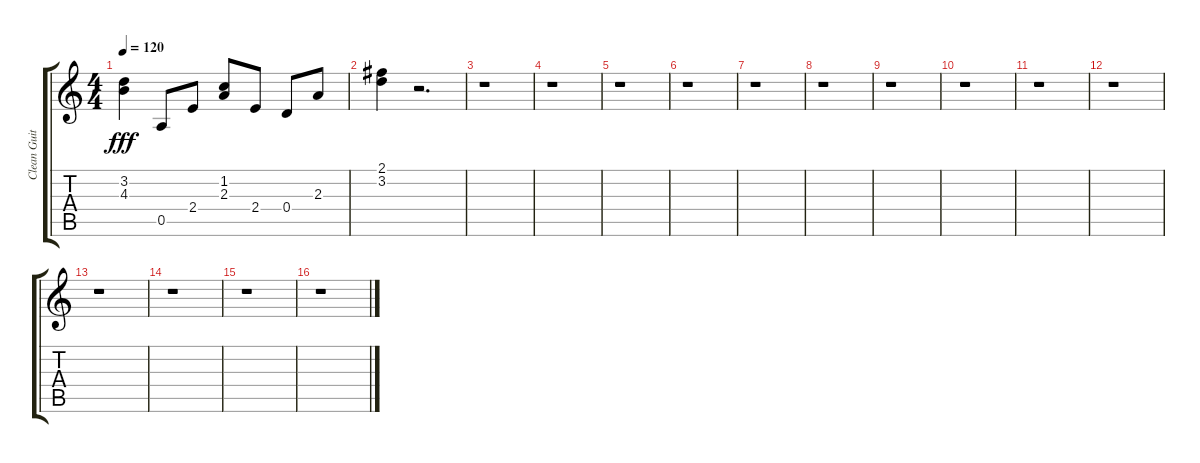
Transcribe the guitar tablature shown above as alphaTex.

\track ("Clean Guitar" "Clean Guit") {instrument electricbasspick}
\staff {score tabs}
\tuning (E4 B3 G3 D3 A2 E2) {hide}
\ts (4 4)
\tempo 120
\clef g2
\ks c
(3.2 4.3).4{dy fff} 0.5.8 2.4.8 (1.2 2.3).8 2.4.8 0.4.8 2.3.8 |
(2.1 3.2).4 r.2{d} |
r.1 |
r.1 |
r.1 |
r.1 |
r.1 |
r.1 |
r.1 |
r.1 |
r.1 |
r.1 |
r.1 |
r.1 |
r.1 |
r.1
